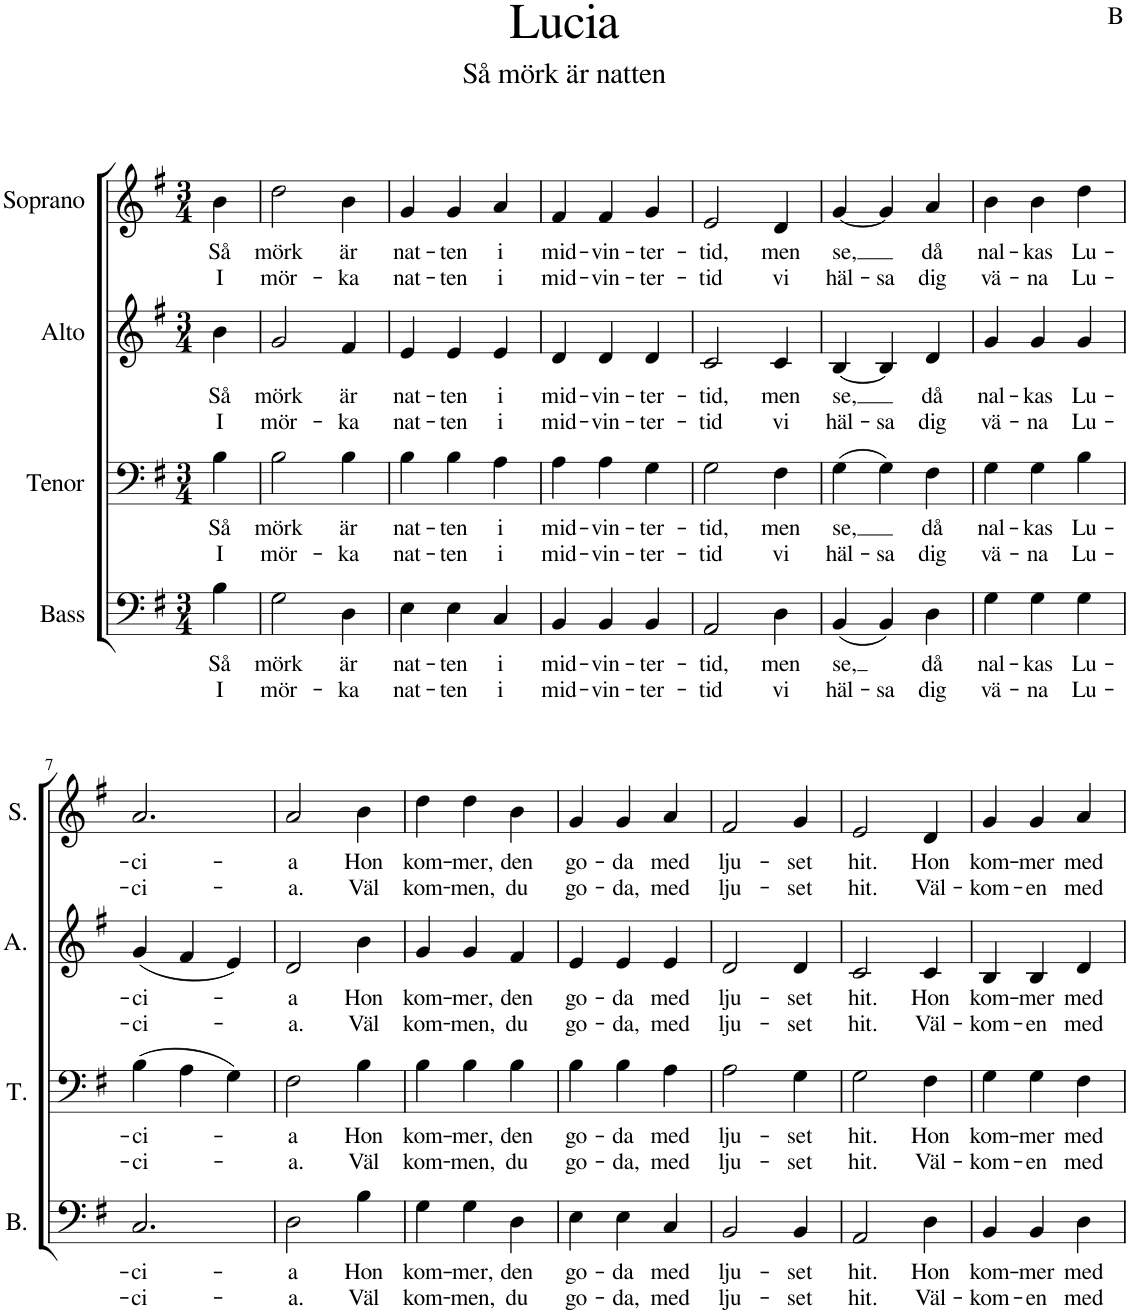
**kern	**text	**text	**kern	**text	**text	**kern	**text	**text	**kern	**text	**text
*part4	*part4	*part4	*part3	*part3	*part3	*part2	*part2	*part2	*part1	*part1	*part1
*staff4	*staff4	*staff4	*staff3	*staff3	*staff3	*staff2	*staff2	*staff2	*staff1	*staff1	*staff1
*I"Bass	*	*	*I"Tenor	*	*	*I"Alto	*	*	*I"Soprano	*	*
*I'B.	*	*	*I'T.	*	*	*I'A.	*	*	*I'S.	*	*
*clefF4	*	*	*clefF4	*	*	*clefG2	*	*	*clefG2	*	*
*k[f#]	*	*	*k[f#]	*	*	*k[f#]	*	*	*k[f#]	*	*
*M3/4	*	*	*M3/4	*	*	*M3/4	*	*	*M3/4	*	*
=	=	=	=	=	=	=	=	=	=	=	=
!	!LO:LY:b	!LO:LY:b	!	!LO:LY:b	!LO:LY:b	!	!LO:LY:b	!LO:LY:b	!	!LO:LY:b	!LO:LY:b
4B\	Så	I	4B\	Så	I	4b\	Så	I	4b\	Så	I
=1	=1	=1	=1	=1	=1	=1	=1	=1	=1	=1	=1
!	!LO:LY:b	!LO:LY:b	!	!LO:LY:b	!LO:LY:b	!	!LO:LY:b	!LO:LY:b	!	!LO:LY:b	!LO:LY:b
2G\	mörk	mör-	2B\	mörk	mör-	2g/	mörk	mör-	2dd\	mörk	mör-
!	!LO:LY:b	!LO:LY:b	!	!LO:LY:b	!LO:LY:b	!	!LO:LY:b	!LO:LY:b	!	!LO:LY:b	!LO:LY:b
4D\	är	-ka	4B\	är	-ka	4f#/	är	-ka	4b\	är	-ka
=2	=2	=2	=2	=2	=2	=2	=2	=2	=2	=2	=2
!	!LO:LY:b	!LO:LY:b	!	!LO:LY:b	!LO:LY:b	!	!LO:LY:b	!LO:LY:b	!	!LO:LY:b	!LO:LY:b
4E\	nat-	nat-	4B\	nat-	nat-	4e/	nat-	nat-	4g/	nat-	nat-
!	!LO:LY:b	!LO:LY:b	!	!LO:LY:b	!LO:LY:b	!	!LO:LY:b	!LO:LY:b	!	!LO:LY:b	!LO:LY:b
4E\	-ten	-ten	4B\	-ten	-ten	4e/	-ten	-ten	4g/	-ten	-ten
!	!LO:LY:b	!LO:LY:b	!	!LO:LY:b	!LO:LY:b	!	!LO:LY:b	!LO:LY:b	!	!LO:LY:b	!LO:LY:b
4C/	i	i	4A\	i	i	4e/	i	i	4a/	i	i
=3	=3	=3	=3	=3	=3	=3	=3	=3	=3	=3	=3
!	!LO:LY:b	!LO:LY:b	!	!LO:LY:b	!LO:LY:b	!	!LO:LY:b	!LO:LY:b	!	!LO:LY:b	!LO:LY:b
4BB/	mid-	mid-	4A\	mid-	mid-	4d/	mid-	mid-	4f#/	mid-	mid-
!	!LO:LY:b	!LO:LY:b	!	!LO:LY:b	!LO:LY:b	!	!LO:LY:b	!LO:LY:b	!	!LO:LY:b	!LO:LY:b
4BB/	-vin-	-vin-	4A\	-vin-	-vin-	4d/	-vin-	-vin-	4f#/	-vin-	-vin-
!	!LO:LY:b	!LO:LY:b	!	!LO:LY:b	!LO:LY:b	!	!LO:LY:b	!LO:LY:b	!	!LO:LY:b	!LO:LY:b
4BB/	-ter-	-ter-	4G\	-ter-	-ter-	4d/	-ter-	-ter-	4g/	-ter-	-ter-
=4	=4	=4	=4	=4	=4	=4	=4	=4	=4	=4	=4
!	!LO:LY:b	!LO:LY:b	!	!LO:LY:b	!LO:LY:b	!	!LO:LY:b	!LO:LY:b	!	!LO:LY:b	!LO:LY:b
2AA/	-tid,	-tid	2G\	-tid,	-tid	2c/	-tid,	-tid	2e/	-tid,	-tid
!	!LO:LY:b	!LO:LY:b	!	!LO:LY:b	!LO:LY:b	!	!LO:LY:b	!LO:LY:b	!	!LO:LY:b	!LO:LY:b
4D\	men	vi	4F#\	men	vi	4c/	men	vi	4d/	men	vi
=5	=5	=5	=5	=5	=5	=5	=5	=5	=5	=5	=5
!	!LO:LY:b	!LO:LY:b	!	!LO:LY:b	!LO:LY:b	!	!LO:LY:b	!LO:LY:b	!	!LO:LY:b	!LO:LY:b
(4BB/	se,	häl-	(4G\	se,	häl-	[4B/	se,	häl-	[4g/	se,	häl-
!	!	!LO:LY:b	!	!	!LO:LY:b	!	!	!LO:LY:b	!	!	!LO:LY:b
4BB/)	.	-sa	4G\)	.	-sa	4B/]	.	-sa	4g/]	.	-sa
!	!LO:LY:b	!LO:LY:b	!	!LO:LY:b	!LO:LY:b	!	!LO:LY:b	!LO:LY:b	!	!LO:LY:b	!LO:LY:b
4D\	då	dig	4F#\	då	dig	4d/	då	dig	4a/	då	dig
=6	=6	=6	=6	=6	=6	=6	=6	=6	=6	=6	=6
!	!LO:LY:b	!LO:LY:b	!	!LO:LY:b	!LO:LY:b	!	!LO:LY:b	!LO:LY:b	!	!LO:LY:b	!LO:LY:b
4G\	nal-	vä-	4G\	nal-	vä-	4g/	nal-	vä-	4b\	nal-	vä-
!	!LO:LY:b	!LO:LY:b	!	!LO:LY:b	!LO:LY:b	!	!LO:LY:b	!LO:LY:b	!	!LO:LY:b	!LO:LY:b
4G\	-kas	-na	4G\	-kas	-na	4g/	-kas	-na	4b\	-kas	-na
!	!LO:LY:b	!LO:LY:b	!	!LO:LY:b	!LO:LY:b	!	!LO:LY:b	!LO:LY:b	!	!LO:LY:b	!LO:LY:b
4G\	Lu-	Lu-	4B\	Lu-	Lu-	4g/	Lu-	Lu-	4dd\	Lu-	Lu-
!!LO:LB:g=z
=7	=7	=7	=7	=7	=7	=7	=7	=7	=7	=7	=7
!	!LO:LY:b	!LO:LY:b	!	!LO:LY:b	!LO:LY:b	!	!LO:LY:b	!LO:LY:b	!	!LO:LY:b	!LO:LY:b
2.C/	-ci-	-ci-	(4B\	-ci-	-ci-	(4g/	-ci-	-ci-	2.a/	-ci-	-ci-
.	.	.	4A\	.	.	4f#/	.	.	.	.	.
.	.	.	4G\)	.	.	4e/)	.	.	.	.	.
=8	=8	=8	=8	=8	=8	=8	=8	=8	=8	=8	=8
!	!LO:LY:b	!LO:LY:b	!	!LO:LY:b	!LO:LY:b	!	!LO:LY:b	!LO:LY:b	!	!LO:LY:b	!LO:LY:b
2D\	-a	-a.	2F#\	-a	-a.	2d/	-a	-a.	2a/	-a	-a.
!	!LO:LY:b	!LO:LY:b	!	!LO:LY:b	!LO:LY:b	!	!LO:LY:b	!LO:LY:b	!	!LO:LY:b	!LO:LY:b
4B\	Hon	Väl	4B\	Hon	Väl	4b\	Hon	Väl	4b\	Hon	Väl
=9	=9	=9	=9	=9	=9	=9	=9	=9	=9	=9	=9
!	!LO:LY:b	!LO:LY:b	!	!LO:LY:b	!LO:LY:b	!	!LO:LY:b	!LO:LY:b	!	!LO:LY:b	!LO:LY:b
4G\	kom-	kom-	4B\	kom-	kom-	4g/	kom-	kom-	4dd\	kom-	kom-
!	!LO:LY:b	!LO:LY:b	!	!LO:LY:b	!LO:LY:b	!	!LO:LY:b	!LO:LY:b	!	!LO:LY:b	!LO:LY:b
4G\	-mer,	-men,	4B\	-mer,	-men,	4g/	-mer,	-men,	4dd\	-mer,	-men,
!	!LO:LY:b	!LO:LY:b	!	!LO:LY:b	!LO:LY:b	!	!LO:LY:b	!LO:LY:b	!	!LO:LY:b	!LO:LY:b
4D\	den	du	4B\	den	du	4f#/	den	du	4b\	den	du
=10	=10	=10	=10	=10	=10	=10	=10	=10	=10	=10	=10
!	!LO:LY:b	!LO:LY:b	!	!LO:LY:b	!LO:LY:b	!	!LO:LY:b	!LO:LY:b	!	!LO:LY:b	!LO:LY:b
4E\	go-	go-	4B\	go-	go-	4e/	go-	go-	4g/	go-	go-
!	!LO:LY:b	!LO:LY:b	!	!LO:LY:b	!LO:LY:b	!	!LO:LY:b	!LO:LY:b	!	!LO:LY:b	!LO:LY:b
4E\	-da	-da,	4B\	-da	-da,	4e/	-da	-da,	4g/	-da	-da,
!	!LO:LY:b	!LO:LY:b	!	!LO:LY:b	!LO:LY:b	!	!LO:LY:b	!LO:LY:b	!	!LO:LY:b	!LO:LY:b
4C/	med	med	4A\	med	med	4e/	med	med	4a/	med	med
=11	=11	=11	=11	=11	=11	=11	=11	=11	=11	=11	=11
!	!LO:LY:b	!LO:LY:b	!	!LO:LY:b	!LO:LY:b	!	!LO:LY:b	!LO:LY:b	!	!LO:LY:b	!LO:LY:b
2BB/	lju-	lju-	2A\	lju-	lju-	2d/	lju-	lju-	2f#/	lju-	lju-
!	!LO:LY:b	!LO:LY:b	!	!LO:LY:b	!LO:LY:b	!	!LO:LY:b	!LO:LY:b	!	!LO:LY:b	!LO:LY:b
4BB/	-set	-set	4G\	-set	-set	4d/	-set	-set	4g/	-set	-set
=12	=12	=12	=12	=12	=12	=12	=12	=12	=12	=12	=12
!	!LO:LY:b	!LO:LY:b	!	!LO:LY:b	!LO:LY:b	!	!LO:LY:b	!LO:LY:b	!	!LO:LY:b	!LO:LY:b
2AA/	hit.	hit.	2G\	hit.	hit.	2c/	hit.	hit.	2e/	hit.	hit.
!	!LO:LY:b	!LO:LY:b	!	!LO:LY:b	!LO:LY:b	!	!LO:LY:b	!LO:LY:b	!	!LO:LY:b	!LO:LY:b
4D\	Hon	Väl-	4F#\	Hon	Väl-	4c/	Hon	Väl-	4d/	Hon	Väl-
=13	=13	=13	=13	=13	=13	=13	=13	=13	=13	=13	=13
!	!LO:LY:b	!LO:LY:b	!	!LO:LY:b	!LO:LY:b	!	!LO:LY:b	!LO:LY:b	!	!LO:LY:b	!LO:LY:b
4BB/	kom-	-kom-	4G\	kom-	-kom-	4B/	kom-	-kom-	4g/	kom-	-kom-
!	!LO:LY:b	!LO:LY:b	!	!LO:LY:b	!LO:LY:b	!	!LO:LY:b	!LO:LY:b	!	!LO:LY:b	!LO:LY:b
4BB/	-mer	-en	4G\	-mer	-en	4B/	-mer	-en	4g/	-mer	-en
!	!LO:LY:b	!LO:LY:b	!	!LO:LY:b	!LO:LY:b	!	!LO:LY:b	!LO:LY:b	!	!LO:LY:b	!LO:LY:b
4D\	med	med	4F#\	med	med	4d/	med	med	4a/	med	med
=	=	=	=	=	=	=	=	=	=	=	=
*-	*-	*-	*-	*-	*-	*-	*-	*-	*-	*-	*-
